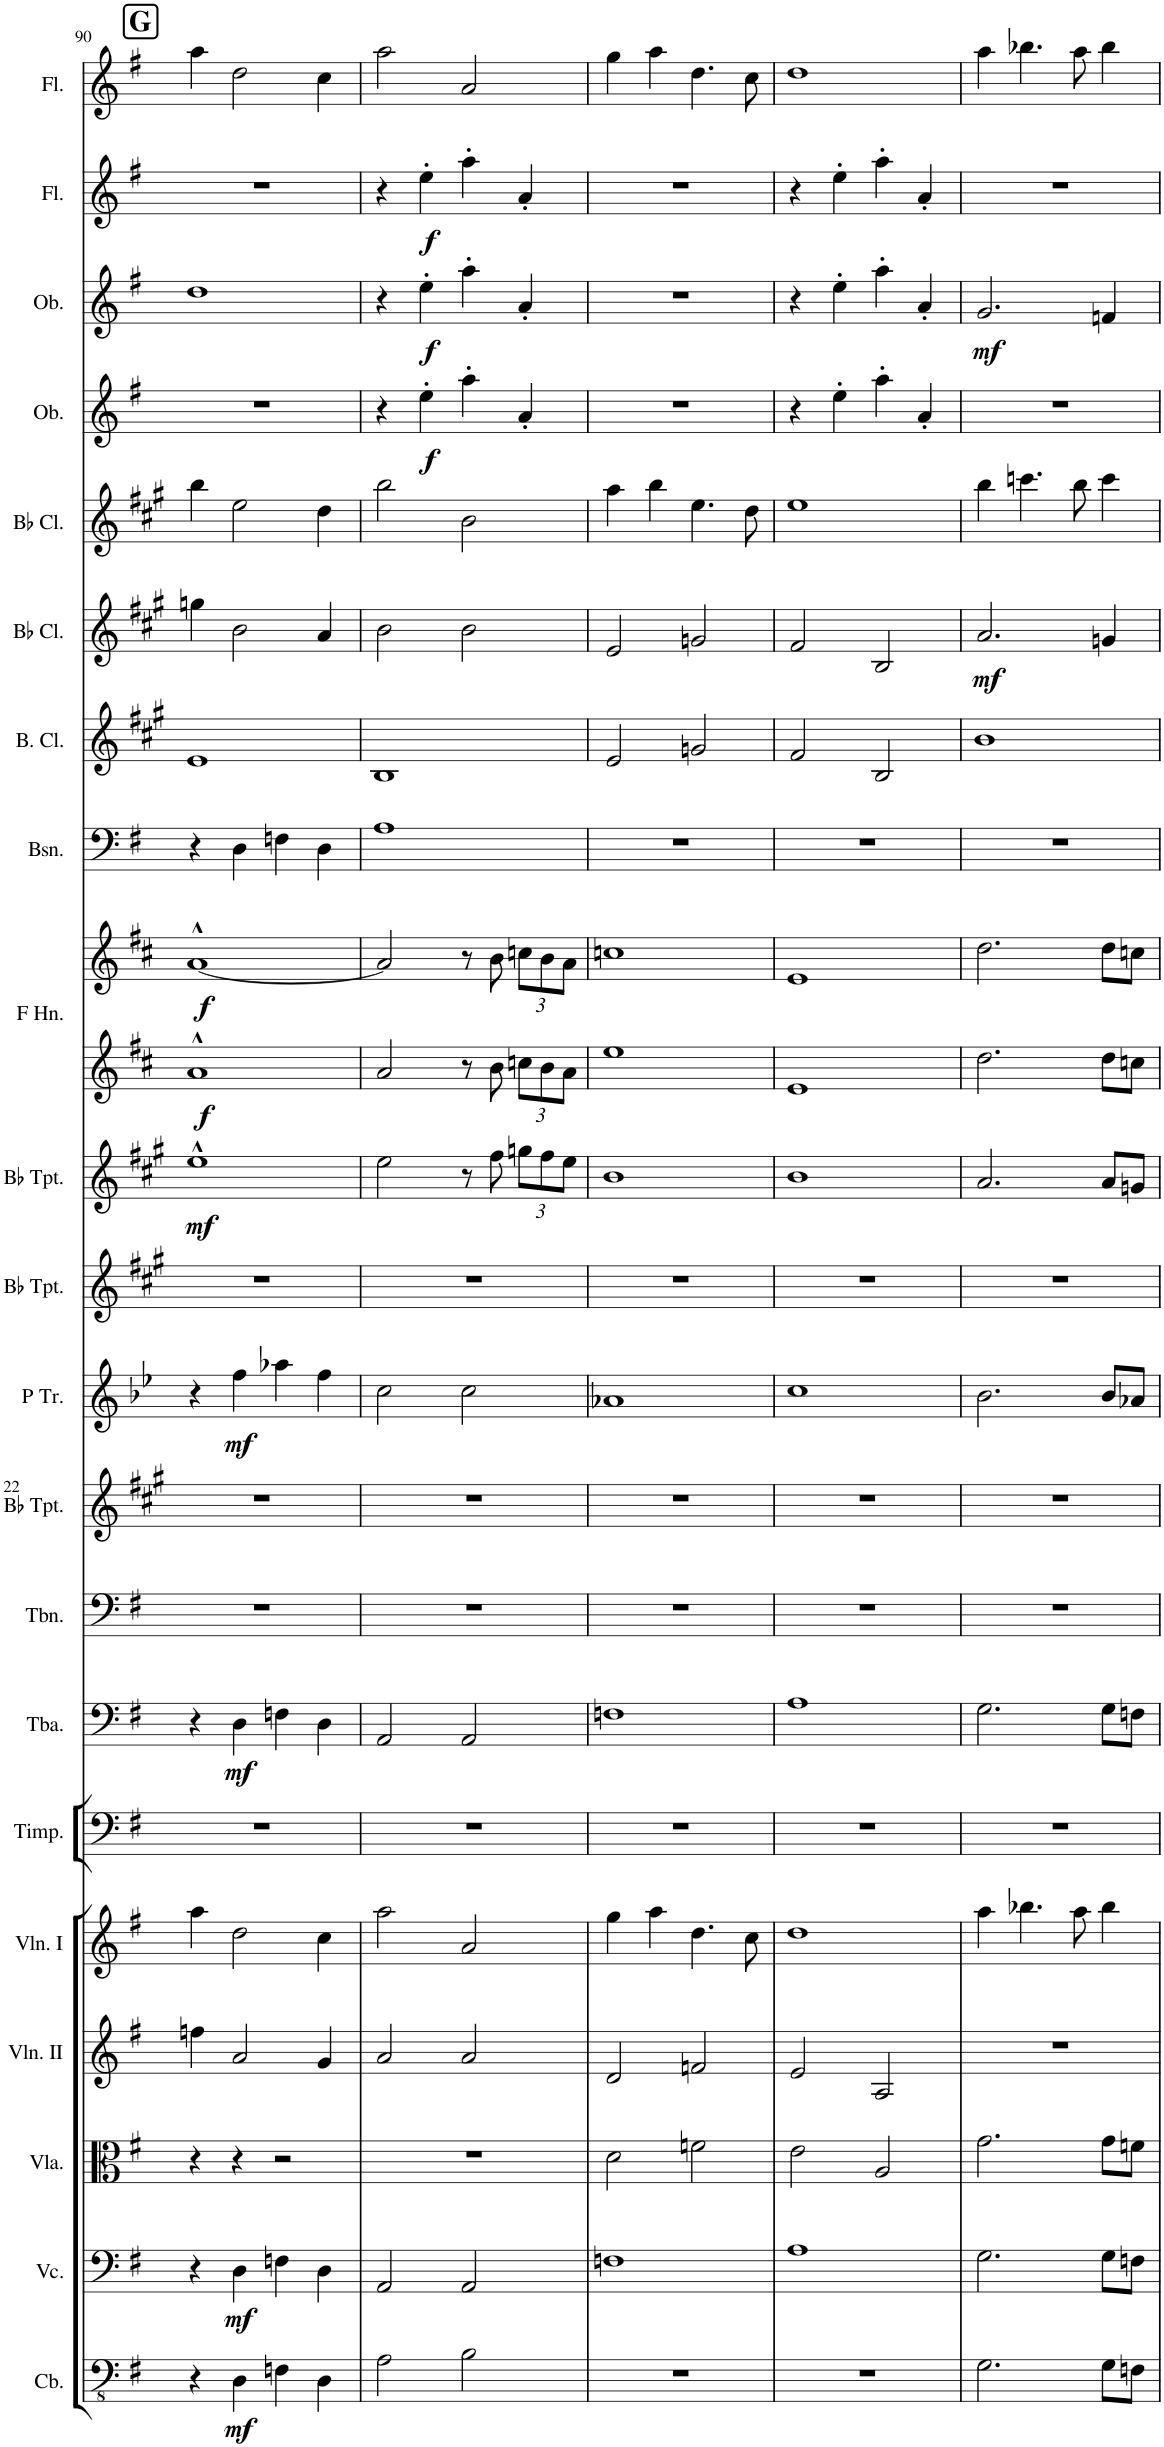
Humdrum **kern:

**kern	**dynam	**kern	**dynam	**kern	**kern	**kern	**kern	**kern	**dynam	**kern	**kern	**kern	**dynam	**kern	**kern	**dynam	**kern	**kern	**dynam	**kern	**kern	**kern	**dynam	**kern	**kern	**dynam	**kern	**dynam	**kern	**dynam	**kern
*part21	*part21	*part20	*part20	*part19	*part18	*part17	*part16	*part15	*part15	*part14	*part13	*part12	*part12	*part11	*part10	*part10	*part9	*part9	*part9	*part8	*part7	*part6	*part6	*part5	*part4	*part4	*part3	*part3	*part2	*part2	*part1
*staff22	*staff22	*staff21	*staff21	*staff20	*staff19	*staff18	*staff17	*staff16	*staff16	*staff15	*staff14	*staff13	*staff13	*staff12	*staff11	*staff11	*staff10	*staff9	*staff9/10	*staff8	*staff7	*staff6	*staff6	*staff5	*staff4	*staff4	*staff3	*staff3	*staff2	*staff2	*staff1
*I"Contrabasses	*	*I"Violoncellos	*	*I"Violas	*I"Violins II	*I"Violins I	*I"Timpani	*I"Tuba	*	*I"Trombone	*I"Trumpet 2	*I"Piccolo Trumpet	*	*I"Bb Trumpet	*I"Trumpet 1	*	*I"Horns in F	*	*	*I"Bassoons	*I"Bass Clarinet	*I"Clarinet 2	*	*I"Clarinet 1	*I"Oboe 2	*	*I"Oboe 1	*	*I"Flute 2	*	*I"Flute 1
*I'Cb.	*	*I'Vc.	*	*I'Vla.	*I'Vln. II	*I'Vln. I	*I'Timp.	*I'Tba.	*	*I'Tbn.	*	*I'P Tr.	*	*I'Bb Tpt.	*	*	*	*	*	*I'Bsn.	*I'B. Cl.	*	*	*	*I'Ob.	*	*I'Ob.	*	*I'Fl.	*	*I'Fl.
!!LO:PB:g=z
*clefFv4	*	*clefF4	*	*clefC3	*clefG2	*clefG2	*clefF4	*clefF4	*	*clefF4	*clefG2	*clefG2	*	*clefG2	*clefG2	*	*clefG2	*clefG2	*	*clefF4	*clefG2	*clefG2	*	*clefG2	*clefG2	*	*clefG2	*	*clefG2	*	*clefG2
*Trd7c12	*	*	*	*	*	*	*	*	*	*	*Trd1c2	*Trd2c3	*	*Trd1c2	*Trd1c2	*	*Trd4c7	*Trd4c7	*	*	*Trd8c14	*Trd1c2	*	*Trd1c2	*	*	*	*	*	*	*
*k[f#]	*	*k[f#]	*	*k[f#]	*k[f#]	*k[f#]	*k[f#]	*k[f#]	*	*k[f#]	*k[f#c#g#]	*k[b-e-]	*	*k[f#c#g#]	*k[f#c#g#]	*	*k[f#c#]	*k[f#c#]	*	*k[f#]	*k[f#c#g#]	*k[f#c#g#]	*	*k[f#c#g#]	*k[f#]	*	*k[f#]	*	*k[f#]	*	*k[f#]
*M4/4	*	*M4/4	*	*M4/4	*M4/4	*M4/4	*M4/4	*M4/4	*	*M4/4	*M4/4	*M4/4	*	*M4/4	*M4/4	*	*M4/4	*M4/4	*	*M4/4	*M4/4	*M4/4	*	*M4/4	*M4/4	*	*M4/4	*	*M4/4	*	*M4/4
!!LO:REH:place=s1:a:B:cj:fs=14:t=G
=90	=90	=90	=90	=90	=90	=90	=90	=90	=90	=90	=90	=90	=90	=90	=90	=90	=90	=90	=90	=90	=90	=90	=90	=90	=90	=90	=90	=90	=90	=90	=90
!	!	!	!	!	!	!	!	!	!	!	!	!	!	!	!	!LO:DY:b	!	!	!LO:DY:b=2	!	!	!	!	!	!	!	!	!	!	!	!
!	!	!	!	!	!	!	!	!	!	!	!	!	!	!	!	!	!	!	!LO:DY:n=1:b	!	!	!	!	!	!	!	!	!	!	!	!
4r	.	4r	.	4r	4ffn\	4aa\	1r	4r	.	1r	1r	4r	.	1r	1ee^^	mf	1a^^	[1a^^	f f	4r	1e	4ggn\	.	4bb\	1r	.	1dd	.	1r	.	4aa\
!	!LO:DY:b	!	!LO:DY:b	!	!	!	!	!	!LO:DY:b	!	!	!	!LO:DY:b	!	!	!	!	!	!	!	!	!	!	!	!	!	!	!	!	!	!
4DD\	mf	4D\	mf	4r	2a/	2dd\	.	4D\	mf	.	.	4ff\	mf	.	.	.	.	.	.	4D\	.	2b\	.	2ee\	.	.	.	.	.	.	2dd\
4FFn\	.	4Fn\	.	2r	.	.	.	4Fn\	.	.	.	4aa-X\	.	.	.	.	.	.	.	4Fn\	.	.	.	.	.	.	.	.	.	.	.
4DD\	.	4D\	.	.	4g/	4cc\	.	4D\	.	.	.	4ff\	.	.	.	.	.	.	.	4D\	.	4a/	.	4dd\	.	.	.	.	.	.	4cc\
=91	=91	=91	=91	=91	=91	=91	=91	=91	=91	=91	=91	=91	=91	=91	=91	=91	=91	=91	=91	=91	=91	=91	=91	=91	=91	=91	=91	=91	=91	=91	=91
2AA\	.	2AA/	.	1r	2a/	2aa\	1r	2AA/	.	1r	1r	2cc\	.	1r	2ee\	.	2a/	2a/]	.	1A	1B	2b\	.	2bb\	4r	.	4r	.	4r	.	2aa\
!	!	!	!	!	!	!	!	!	!	!	!	!	!	!	!	!	!	!	!	!	!	!	!	!	!	!LO:DY:b	!	!LO:DY:b	!	!LO:DY:b	!
.	.	.	.	.	.	.	.	.	.	.	.	.	.	.	.	.	.	.	.	.	.	.	.	.	4ee'\	f	4ee'\	f	4ee'\	f	.
2BB\	.	2AA/	.	.	2a/	2a/	.	2AA/	.	.	.	2cc\	.	.	8r	.	8r	8r	.	.	.	2b\	.	2b\	4aa'\	.	4aa'\	.	4aa'\	.	2a/
.	.	.	.	.	.	.	.	.	.	.	.	.	.	.	8ff#\	.	8b\	8b\	.	.	.	.	.	.	.	.	.	.	.	.	.
*	*	*	*	*	*	*	*	*	*	*	*	*	*	*	*Xbrackettup	*	*Xbrackettup	*Xbrackettup	*	*	*	*	*	*	*	*	*	*	*	*	*
.	.	.	.	.	.	.	.	.	.	.	.	.	.	.	12ggn\L	.	12ccn\L	12ccn\L	.	.	.	.	.	.	4a'/	.	4a'/	.	4a'/	.	.
.	.	.	.	.	.	.	.	.	.	.	.	.	.	.	12ff#\	.	12b\	12b\	.	.	.	.	.	.	.	.	.	.	.	.	.
.	.	.	.	.	.	.	.	.	.	.	.	.	.	.	12ee\J	.	12a\J	12a\J	.	.	.	.	.	.	.	.	.	.	.	.	.
=92	=92	=92	=92	=92	=92	=92	=92	=92	=92	=92	=92	=92	=92	=92	=92	=92	=92	=92	=92	=92	=92	=92	=92	=92	=92	=92	=92	=92	=92	=92	=92
1r	.	1Fn	.	2d\	2d/	4gg\	1r	1Fn	.	1r	1r	1a-X	.	1r	1b	.	1ee	1ccn	.	1r	2e/	2e/	.	4aa\	1r	.	1r	.	1r	.	4gg\
.	.	.	.	.	.	4aa\	.	.	.	.	.	.	.	.	.	.	.	.	.	.	.	.	.	4bb\	.	.	.	.	.	.	4aa\
.	.	.	.	2fn\	2fn/	4.dd\	.	.	.	.	.	.	.	.	.	.	.	.	.	.	2gn/	2gn/	.	4.ee\	.	.	.	.	.	.	4.dd\
.	.	.	.	.	.	8cc\	.	.	.	.	.	.	.	.	.	.	.	.	.	.	.	.	.	8dd\	.	.	.	.	.	.	8cc\
=93	=93	=93	=93	=93	=93	=93	=93	=93	=93	=93	=93	=93	=93	=93	=93	=93	=93	=93	=93	=93	=93	=93	=93	=93	=93	=93	=93	=93	=93	=93	=93
1r	.	1A	.	2e\	2e/	1dd	1r	1A	.	1r	1r	1cc	.	1r	1b	.	1e	1e	.	1r	2f#/	2f#/	.	1ee	4r	.	4r	.	4r	.	1dd
.	.	.	.	.	.	.	.	.	.	.	.	.	.	.	.	.	.	.	.	.	.	.	.	.	4ee'\	.	4ee'\	.	4ee'\	.	.
.	.	.	.	2A/	2A/	.	.	.	.	.	.	.	.	.	.	.	.	.	.	.	2B/	2B/	.	.	4aa'\	.	4aa'\	.	4aa'\	.	.
.	.	.	.	.	.	.	.	.	.	.	.	.	.	.	.	.	.	.	.	.	.	.	.	.	4a'/	.	4a'/	.	4a'/	.	.
=94	=94	=94	=94	=94	=94	=94	=94	=94	=94	=94	=94	=94	=94	=94	=94	=94	=94	=94	=94	=94	=94	=94	=94	=94	=94	=94	=94	=94	=94	=94	=94
!	!	!	!	!	!	!	!	!	!	!	!	!	!	!	!	!	!	!	!	!	!	!	!LO:DY:b	!	!	!	!	!LO:DY:b	!	!	!
2.GG\	.	2.G\	.	2.g\	1r	4aa\	1r	2.G\	.	1r	1r	2.b-\	.	1r	2.a/	.	2.dd\	2.dd\	.	1r	1b	2.a/	mf	4bb\	1r	.	2.g/	mf	1r	.	4aa\
.	.	.	.	.	.	4.bb-X\	.	.	.	.	.	.	.	.	.	.	.	.	.	.	.	.	.	4.cccn\	.	.	.	.	.	.	4.bb-X\
.	.	.	.	.	.	8aa\	.	.	.	.	.	.	.	.	.	.	.	.	.	.	.	.	.	8bb\	.	.	.	.	.	.	8aa\
8GG\L	.	8G\L	.	8g\L	.	4bb-\	.	8G\L	.	.	.	8b-/L	.	.	8a/L	.	8dd\L	8dd\L	.	.	.	4gn/	.	4ccc\	.	.	4fn/	.	.	.	4bb-\
8FFn\J	.	8Fn\J	.	8fn\J	.	.	.	8Fn\J	.	.	.	8a-X/J	.	.	8gn/J	.	8ccn\J	8ccn\J	.	.	.	.	.	.	.	.	.	.	.	.	.
=	=	=	=	=	=	=	=	=	=	=	=	=	=	=	=	=	=	=	=	=	=	=	=	=	=	=	=	=	=	=	=
*-	*-	*-	*-	*-	*-	*-	*-	*-	*-	*-	*-	*-	*-	*-	*-	*-	*-	*-	*-	*-	*-	*-	*-	*-	*-	*-	*-	*-	*-	*-	*-
